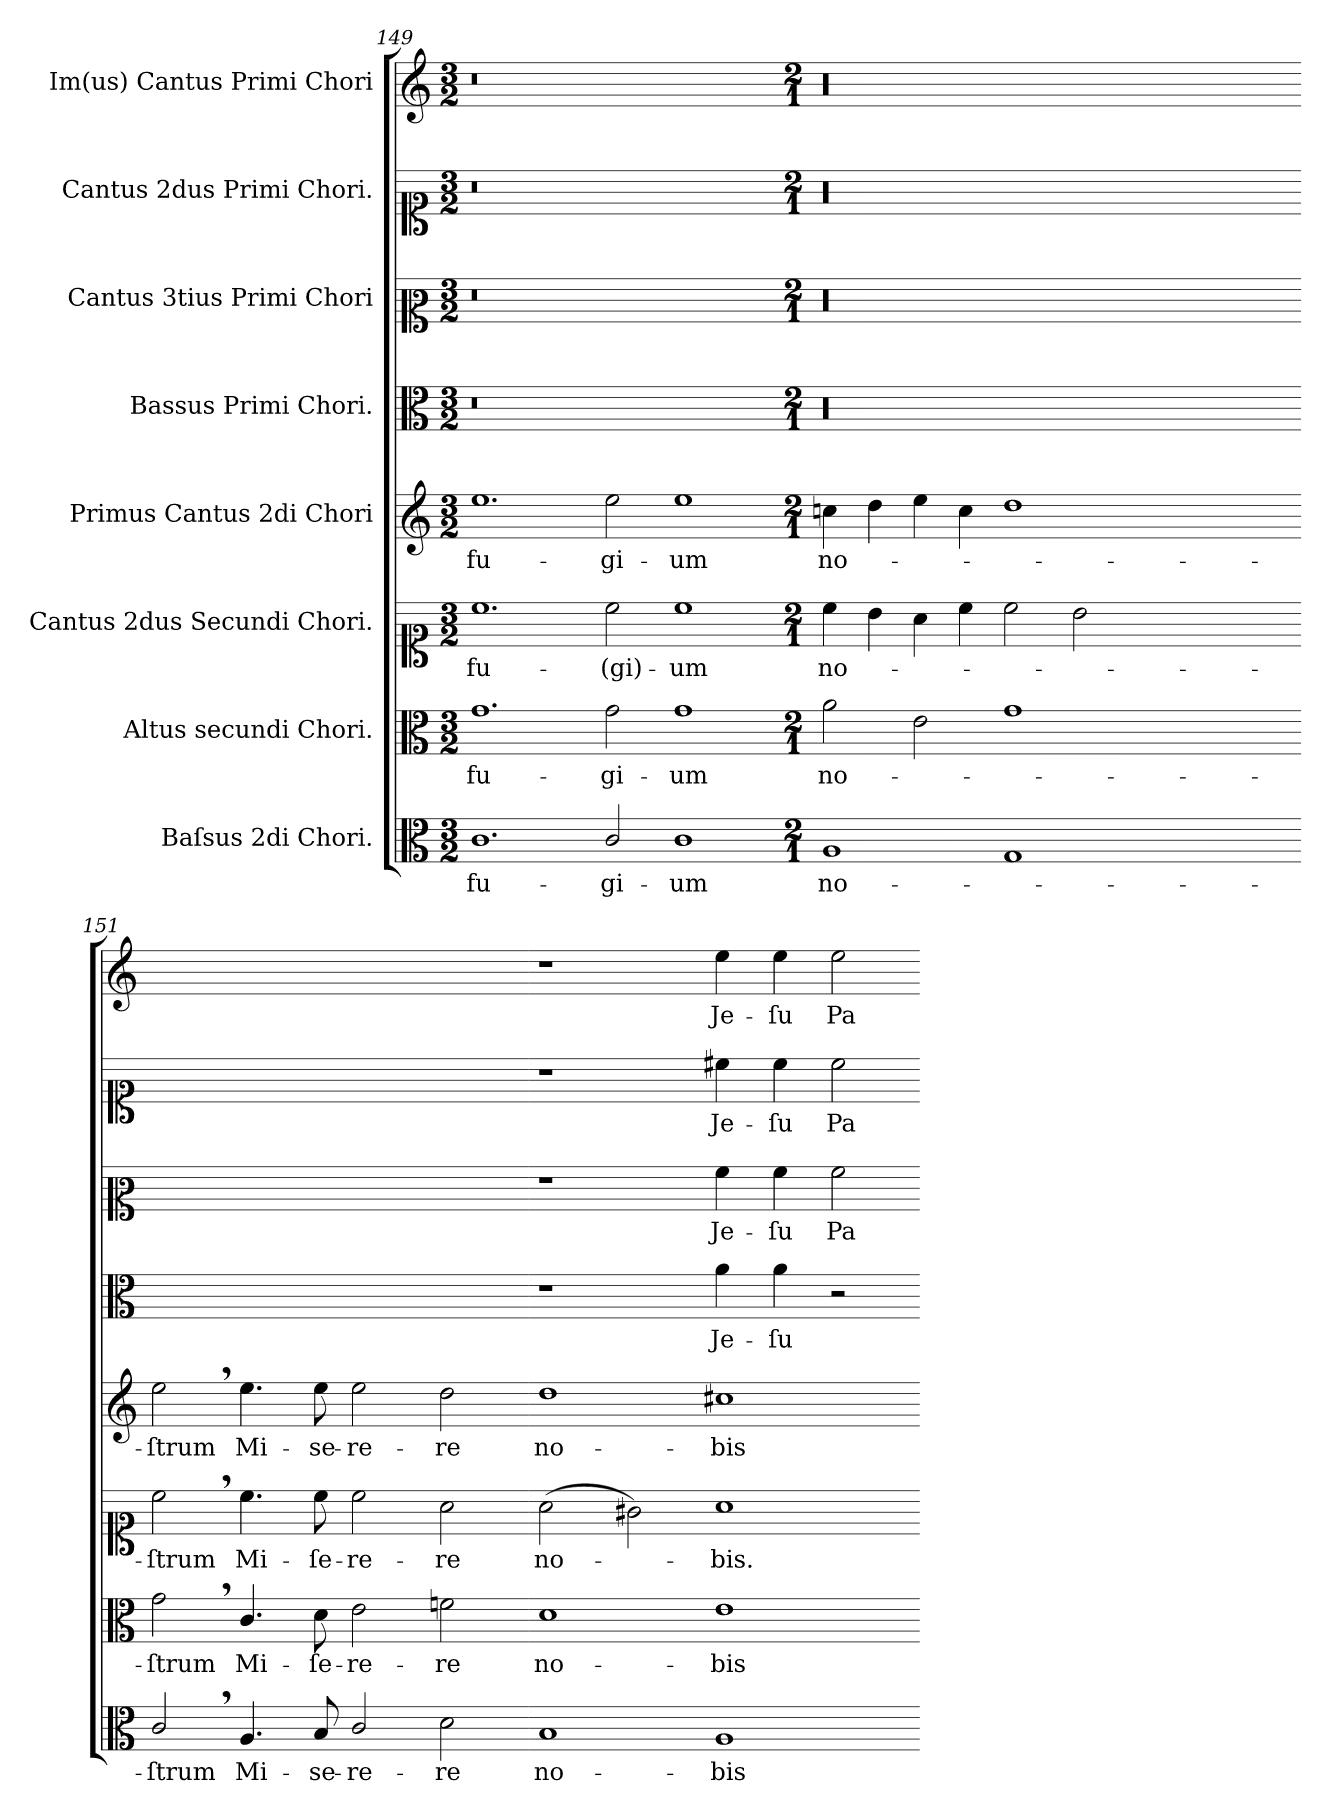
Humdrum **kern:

**kern	**text	**kern	**text	**kern	**text	**kern	**text	**kern	**text	**kern	**text	**kern	**text	**kern	**text
*part8	*part8	*part7	*part7	*part6	*part6	*part5	*part5	*part4	*part4	*part3	*part3	*part2	*part2	*part1	*part1
*staff8	*staff8	*staff7	*staff7	*staff6	*staff6	*staff5	*staff5	*staff4	*staff4	*staff3	*staff3	*staff2	*staff2	*staff1	*staff1
*I"Baſsus 2di Chori.	*	*I"Altus secundi Chori.	*	*I"Cantus 2dus Secundi Chori.	*	*I"Primus Cantus 2di Chori	*	*I"Bassus Primi Chori.	*	*I"Cantus 3tius Primi Chori	*	*I"Cantus 2dus Primi Chori.	*	*I"Im(us) Cantus Primi Chori	*
*clefC3	*	*clefC3	*	*clefC1	*	*clefG2	*	*clefC3	*	*clefC2	*	*clefC1	*	*clefG2	*
*k[]	*	*k[]	*	*k[]	*	*k[]	*	*k[]	*	*k[]	*	*k[]	*	*k[]	*
*M3/2	*	*M3/2	*	*M3/2	*	*M3/2	*	*M3/2	*	*M3/2	*	*M3/2	*	*M3/2	*
=149	=149	=149	=149	=149	=149	=149	=149	=149	=149	=149	=149	=149	=149	=149	=149
!	!	!	!LO:LY:i	!	!	!	!	!	!	!	!	!	!	!	!
1.c	-fu-	1.g	-fu-	1.cc	-fu-	1.ee	-fu-	0.r	.	0.r	.	0.r	.	0.r	.
!	!	!	!LO:LY:i	!	!	!	!	!	!	!	!	!	!	!	!
2c/	-gi-	2g\	-gi-	2cc\	-(gi)-	2ee\	-gi-	.	.	.	.	.	.	.	.
!	!	!	!LO:LY:i	!	!	!	!	!	!	!	!	!	!	!	!
1c	-um	1g	-um	1cc	-um	1ee	-um	.	.	.	.	.	.	.	.
=150-	=150-	=150-	=150-	=150-	=150-	=150-	=150-	=150-	=150-	=150-	=150-	=150-	=150-	=150-	=150-
*M2/1	*	*M2/1	*	*M2/1	*	*M2/1	*	*M2/1	*	*M2/1	*	*M2/1	*	*M2/1	*
1A	no-	2a\	no-	4cc\	no-	4ccn\	no-	00r	.	00r	.	00r	.	00r	.
.	.	.	.	4b\	.	4dd\	.	.	.	.	.	.	.	.	.
.	.	2e\	.	4a\	.	4ee\	.	.	.	.	.	.	.	.	.
.	.	.	.	4cc\	.	4cc\	.	.	.	.	.	.	.	.	.
1G	.	1g	.	2cc\	.	1dd	.	.	.	.	.	.	.	.	.
.	.	.	.	2b\	.	.	.	.	.	.	.	.	.	.	.
0ryy	.	0ryy	.	0ryy	.	0ryy	.	.	.	.	.	.	.	.	.
=151-	=151-	=151-	=151-	=151-	=151-	=151-	=151-	=151-	=151-	=151-	=151-	=151-	=151-	=151-	=151-
2c,</	ſtrum	2g,<\	ſtrum	2cc,<\	ſtrum	2ee,<\	ſtrum	0ryy	.	0ryy	.	0ryy	.	0ryy	.
4.A/	Mi-	4.c/	Mi-	4.cc\	Mi-	4.ee\	Mi-	.	.	.	.	.	.	.	.
8B/	se-	8d\	ſe-	8cc\	ſe-	8ee\	-se-	.	.	.	.	.	.	.	.
2c/	-re-	2e\	-re-	2cc\	-re-	2ee\	-re-	.	.	.	.	.	.	.	.
2d\	-re	2fn\	-re	2a\	-re	2dd\	-re	.	.	.	.	.	.	.	.
=152-	=152-	=152-	=152-	=152-	=152-	=152-	=152-	=152-	=152-	=152-	=152-	=152-	=152-	=152-	=152-
1B	no-	1d	no-	(2a\	no-	1dd	no-	1r	.	1r	.	1r	.	1r	.
.	.	.	.	2g#X\)	.	.	.	.	.	.	.	.	.	.	.
1A	-bis	1e	-bis	1a	-bis.	1cc#X	-bis	4a\	Je-	4a\	Je-	4cc#X\	Je-	4ee\	Je-
.	.	.	.	.	.	.	.	4a\	ſu	4a\	ſu	4cc#\	ſu	4ee\	ſu
.	.	.	.	.	.	.	.	2r	.	2a\	Pa-	2cc#\	Pa-	2ee\	Pa-
=-	=-	=-	=-	=-	=-	=-	=-	=-	=-	=-	=-	=-	=-	=-	=-
*-	*-	*-	*-	*-	*-	*-	*-	*-	*-	*-	*-	*-	*-	*-	*-
